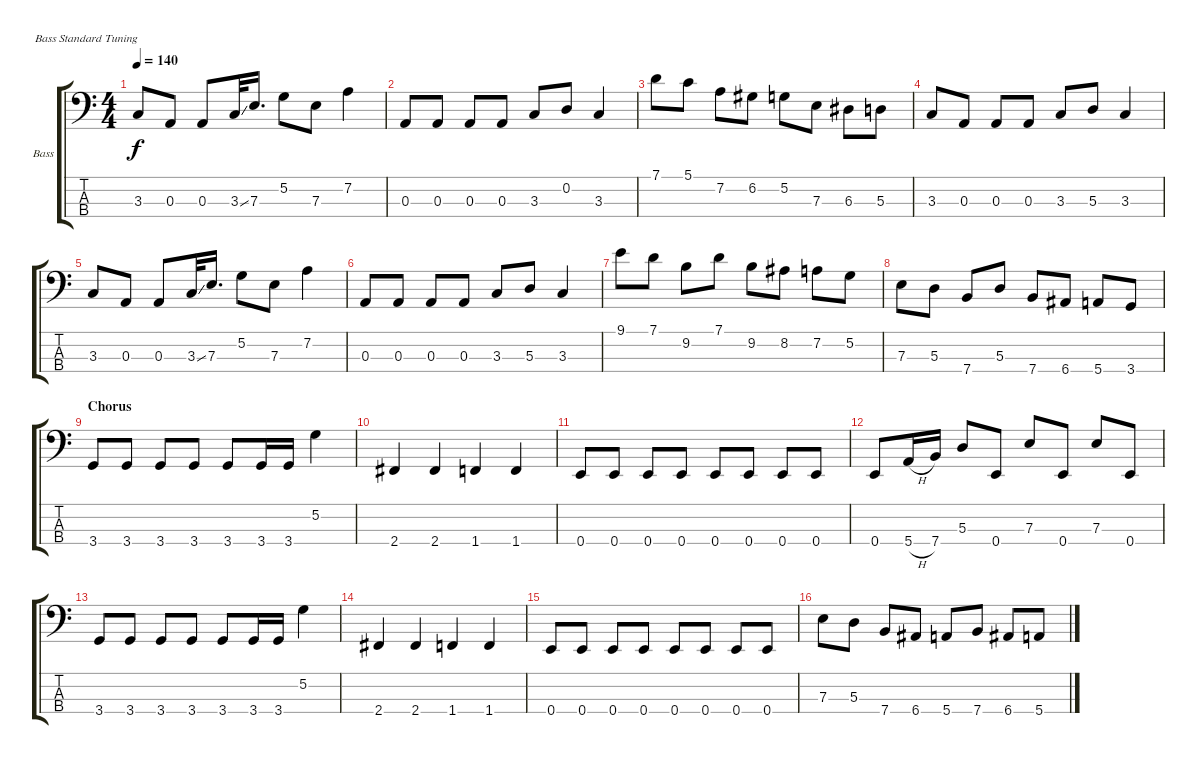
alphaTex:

\defaultSystemsLayout 4
\bracketExtendMode groupsimilarinstruments
\firstSystemTrackNameOrientation horizontal
\otherSystemsTrackNameOrientation horizontal
\track ("Bass" "Bass") {instrument electricbasspick}
\staff {score tabs}
\tuning (G2 D2 A1 E1)
\ts (4 4)
\tempo 140
\clef f4
\scale
0.333333
\ks c
3.3.8{dy f} 0.3.8 0.3.8 3.3{ss}.32 7.3.16{d} 5.2.8 7.3.8 7.2.4 |
\scale
0.333333 0.3.8 0.3.8 0.3.8 0.3.8 3.3.8 0.2.8 3.3.4 |
\scale
0.333333 7.1.8 5.1.8 7.2.8 6.2.8 5.2.8 7.3.8 6.3.8 5.3.8 |
\scale
0.333333 3.3.8 0.3.8 0.3.8 0.3.8 3.3.8 5.3.8 3.3.4 |
\scale
0.333333 3.3.8 0.3.8 0.3.8 3.3{ss}.32 7.3.16{d} 5.2.8 7.3.8 7.2.4 |
\scale
0.333333 0.3.8 0.3.8 0.3.8 0.3.8 3.3.8 5.3.8 3.3.4 |
\scale
0.333333 9.1.8 7.1.8 9.2.8 7.1.8 9.2.8 8.2.8 7.2.8 5.2.8 |
\scale
0.333333 7.3.8 5.3.8 7.4.8 5.3.8 7.4.8 6.4.8 5.4.8 3.4.8 |
\section ("" "Chorus")
\scale
0.333333 3.4.8 3.4.8 3.4.8 3.4.8 3.4.8 3.4.16 3.4.16 5.2.4 |
\scale
0.333333 2.4.4 2.4.4 1.4.4 1.4.4 |
\scale
0.333333 0.4.8 0.4.8 0.4.8 0.4.8 0.4.8 0.4.8 0.4.8 0.4.8 |
\scale
0.333333 0.4.8 5.4{h}.16 7.4.16 5.3.8 0.4.8 7.3.8 0.4.8 7.3.8 0.4.8 |
\scale
0.333333 3.4.8 3.4.8 3.4.8 3.4.8 3.4.8 3.4.16 3.4.16 5.2.4 |
\scale
0.333333 2.4.4 2.4.4 1.4.4 1.4.4 |
\scale
0.333333 0.4.8 0.4.8 0.4.8 0.4.8 0.4.8 0.4.8 0.4.8 0.4.8 |
\scale
0.333333 7.3.8 5.3.8 7.4.8 6.4.8 5.4.8 7.4.8 6.4.8 5.4.8
